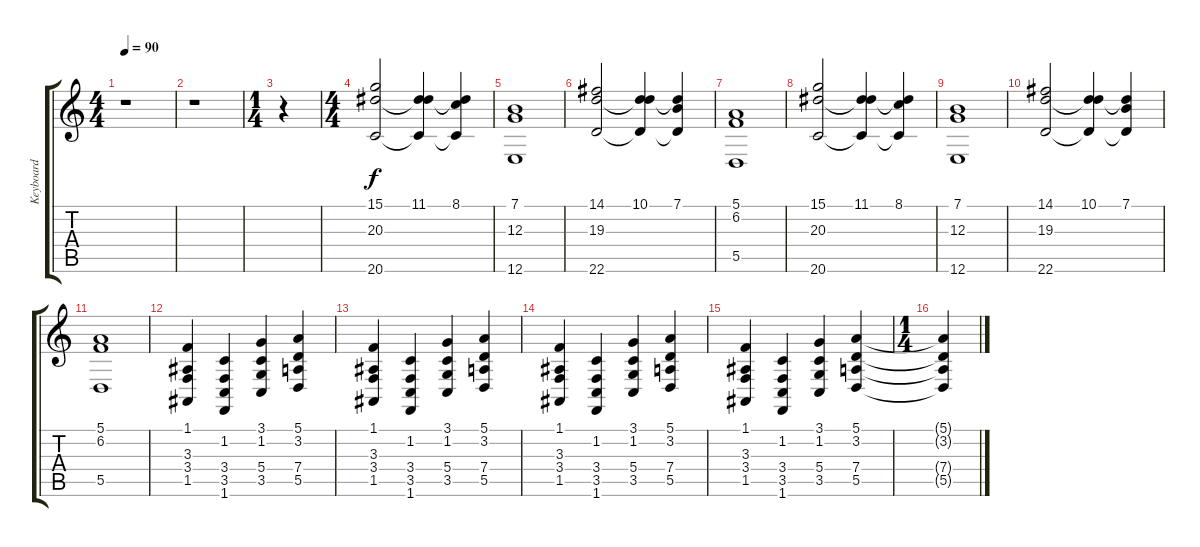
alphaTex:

\track ("Keyboard" "Keyboard") {instrument stringensemble1}
\staff {score tabs}
\tuning (E4 B3 G3 D3 A2 E2) {hide}
\ts (4 4)
\tempo 90
\clef g2
\ks c
r.1{dy f} |
r.1 |
\ts (1 4)
r.4 |
\ts (4 4)
(15.1 20.3 20.6).2{instrument stringensemble2} (11.1 20.3{t} 20.6{t}).4 (8.1 20.3{t} 20.6{t}).4 |
(7.1 12.3 12.6).1 |
(14.1 19.3 22.6).2 (10.1 19.3{t} 22.6{t}).4 (7.1 19.3{t} 22.6{t}).4 |
(5.1 6.2 5.5).1 |
(15.1 20.3 20.6).2 (11.1 20.3{t} 20.6{t}).4 (8.1 20.3{t} 20.6{t}).4 |
(7.1 12.3 12.6).1 |
(14.1 19.3 22.6).2 (10.1 19.3{t} 22.6{t}).4 (7.1 19.3{t} 22.6{t}).4 |
(5.1 6.2 5.5).1 |
(1.1 3.3 3.4 1.5).4{instrument stringensemble1} (1.2 3.4 3.5 1.6).4 (3.1 1.2 5.4 3.5).4 (5.1 3.2 7.4 5.5).4 |
(1.1 3.3 3.4 1.5).4 (1.2 3.4 3.5 1.6).4 (3.1 1.2 5.4 3.5).4 (5.1 3.2 7.4 5.5).4 |
(1.1 3.3 3.4 1.5).4 (1.2 3.4 3.5 1.6).4 (3.1 1.2 5.4 3.5).4 (5.1 3.2 7.4 5.5).4 |
(1.1 3.3 3.4 1.5).4 (1.2 3.4 3.5 1.6).4 (3.1 1.2 5.4 3.5).4 (5.1 3.2 7.4 5.5).4 |
\ts (1 4)
(5.1{t} 3.2{t} 7.4{t} 5.5{t}).4
